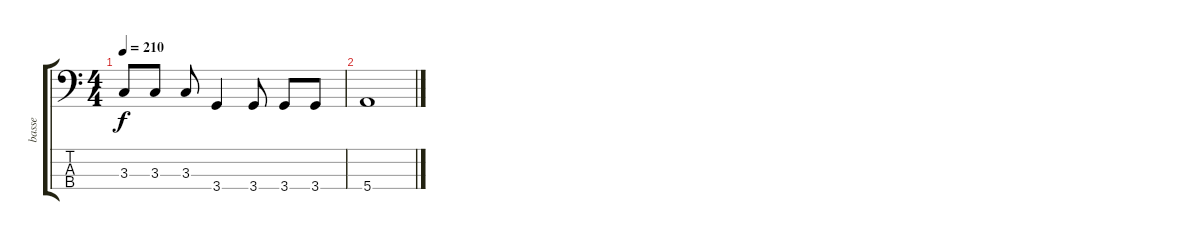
\track ("basse" "basse") {instrument electricbasspick}
\staff {score tabs}
\tuning (G2 D2 A1 E1) {hide}
\ts (4 4)
\tempo 210
\clef f4
\ks c
3.3.8{dy f} 3.3.8 3.3.8 3.4.4 3.4.8 3.4.8 3.4.8 |
5.4.1
